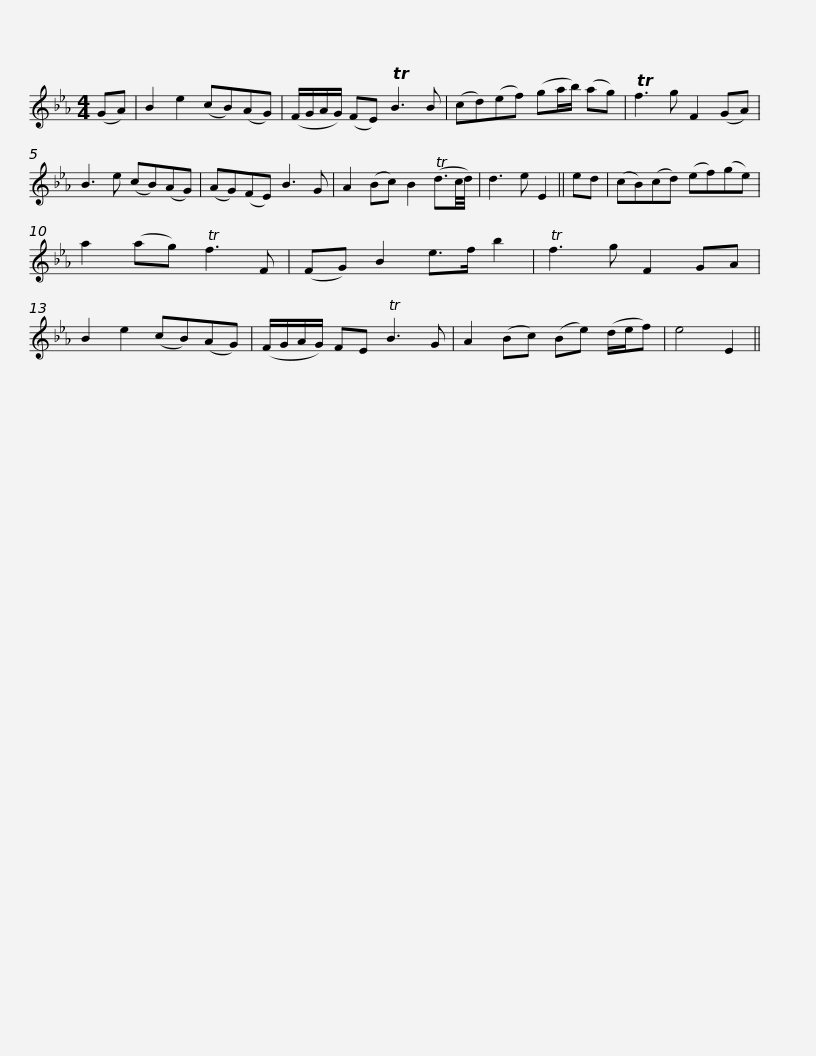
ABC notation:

X:1
L:1/8
M:4/4
I:linebreak $
K:Eb
V:1 treble
V:1
 (GA) | B2 e2 (cB)(AG) | (F/G/A/G/) (FE) TB3 B | (cd)(ef) (ga/b/) (ag) | Tf3 g F2 (GA) | %5
 B3 e (cB)(AG) |$ (AG)(FE) B3 G | A2 (Bc) B2 (Td3/2c/4d/4) | d3 e E2 || ed | %10
 (cB)(cd) (ef)(ge) | a2 (ag) Tf3 F | (FG) B2 e>f b2 |$ Tf3 g F2 GA | B2 e2 (cB)(AG) | %15
 (F/G/A/G/) FE TB3 G | A2 (Bc) (Be) (d/e/f) | e4 E2 || %18
